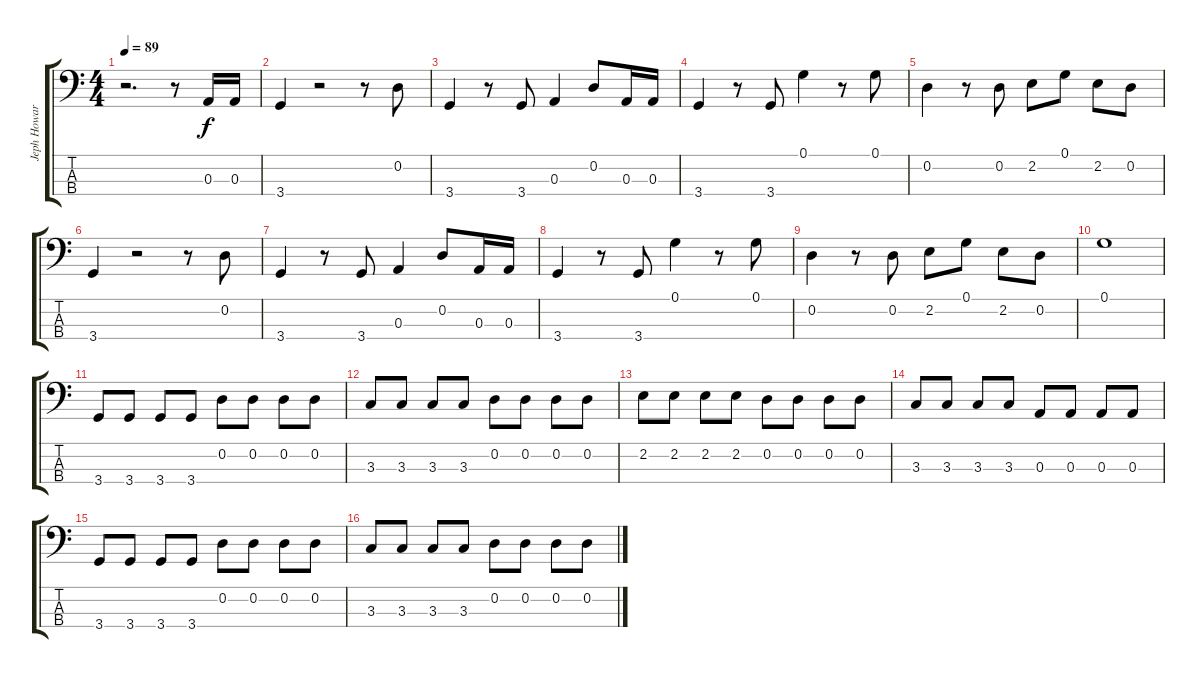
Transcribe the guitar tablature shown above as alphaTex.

\track ("Jeph Howard - Bass" "Jeph Howar") {instrument electricbassfinger}
\staff {score tabs}
\tuning (G2 D2 A1 E1) {hide}
\ts (4 4)
\tempo 89
\clef f4
\ks c
r.2{d dy f} r.8 0.3.16 0.3.16 |
3.4.4 r.2 r.8 0.2.8 |
3.4.4 r.8 3.4.8 0.3.4 0.2.8 0.3.16 0.3.16 |
3.4.4 r.8 3.4.8 0.1.4 r.8 0.1.8 |
0.2.4 r.8 0.2.8 2.2.8 0.1.8 2.2.8 0.2.8 |
3.4.4 r.2 r.8 0.2.8 |
3.4.4 r.8 3.4.8 0.3.4 0.2.8 0.3.16 0.3.16 |
3.4.4 r.8 3.4.8 0.1.4 r.8 0.1.8 |
0.2.4 r.8 0.2.8 2.2.8 0.1.8 2.2.8 0.2.8 |
0.1.1 |
3.4.8 3.4.8 3.4.8 3.4.8 0.2.8 0.2.8 0.2.8 0.2.8 |
3.3.8 3.3.8 3.3.8 3.3.8 0.2.8 0.2.8 0.2.8 0.2.8 |
2.2.8 2.2.8 2.2.8 2.2.8 0.2.8 0.2.8 0.2.8 0.2.8 |
3.3.8 3.3.8 3.3.8 3.3.8 0.3.8 0.3.8 0.3.8 0.3.8 |
3.4.8 3.4.8 3.4.8 3.4.8 0.2.8 0.2.8 0.2.8 0.2.8 |
3.3.8 3.3.8 3.3.8 3.3.8 0.2.8 0.2.8 0.2.8 0.2.8
